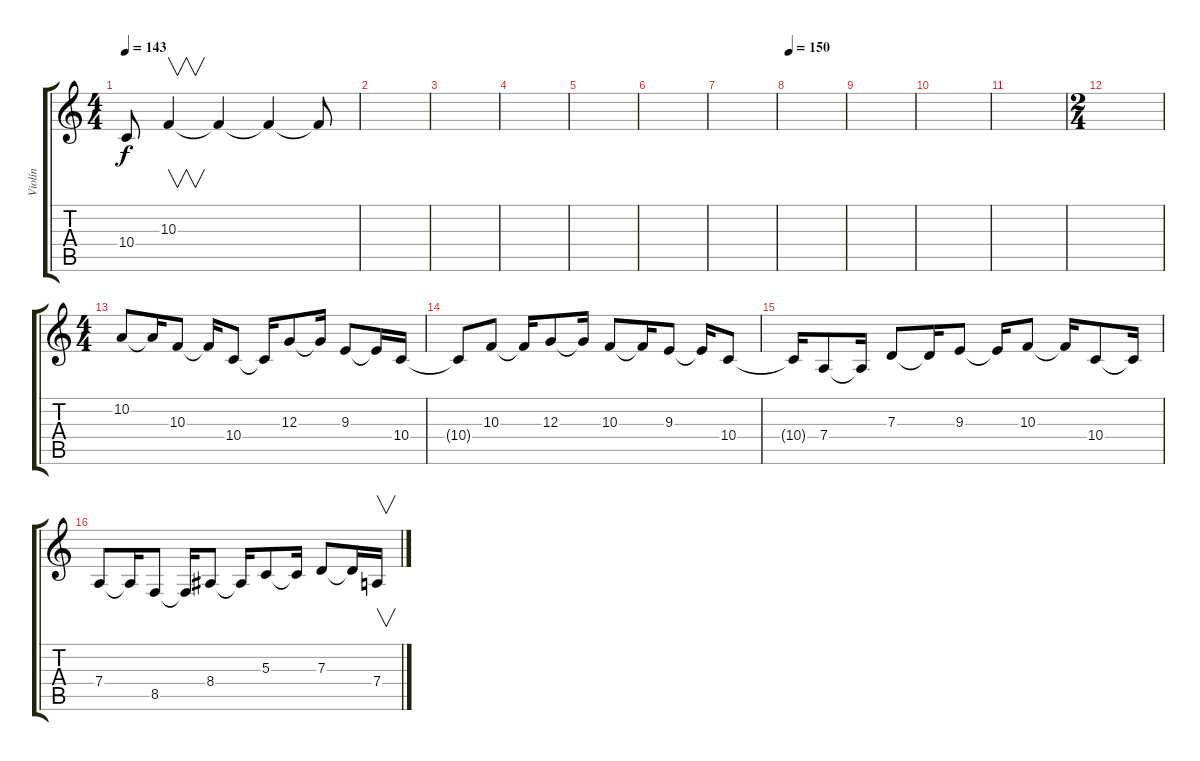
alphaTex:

\track ("Violín" "Violín") {instrument violin}
\staff {score tabs}
\tuning (E4 B3 G3 D3 A2 E2) {hide}
\ts (4 4)
\tempo 143
\clef g2
\ks c
10.4{t}.8{dy f} 10.3.4{v} 10.3{t}.4 10.3{t}.4 10.3{t}.8 |
|
|
|
|
|
|
\tempo 150
|
|
|
|
\ts (2 4)
|
\ts (4 4)
10.2.8 10.2{t}.16 10.3.8 10.3{t}.16 10.4.8 10.4{t}.16 12.3.8 12.3{t}.16 9.3.8 9.3{t}.16 10.4.16 |
10.4{t}.8 10.3.8 10.3{t}.16 12.3.8 12.3{t}.16 10.3.8 10.3{t}.16 9.3.8 9.3{t}.16 10.4.8 |
10.4{t}.16 7.4.8 7.4{t}.16 7.3.8 7.3{t}.16 9.3.8 9.3{t}.16 10.3.8 10.3{t}.16 10.4.8 10.4{t}.16 |
7.4.8 7.4{t}.16 8.5.8 8.5{t}.16 8.4.8 8.4{t}.16 5.3.8 5.3{t}.16 7.3.8 7.3{t}.16 7.4.16{v}
